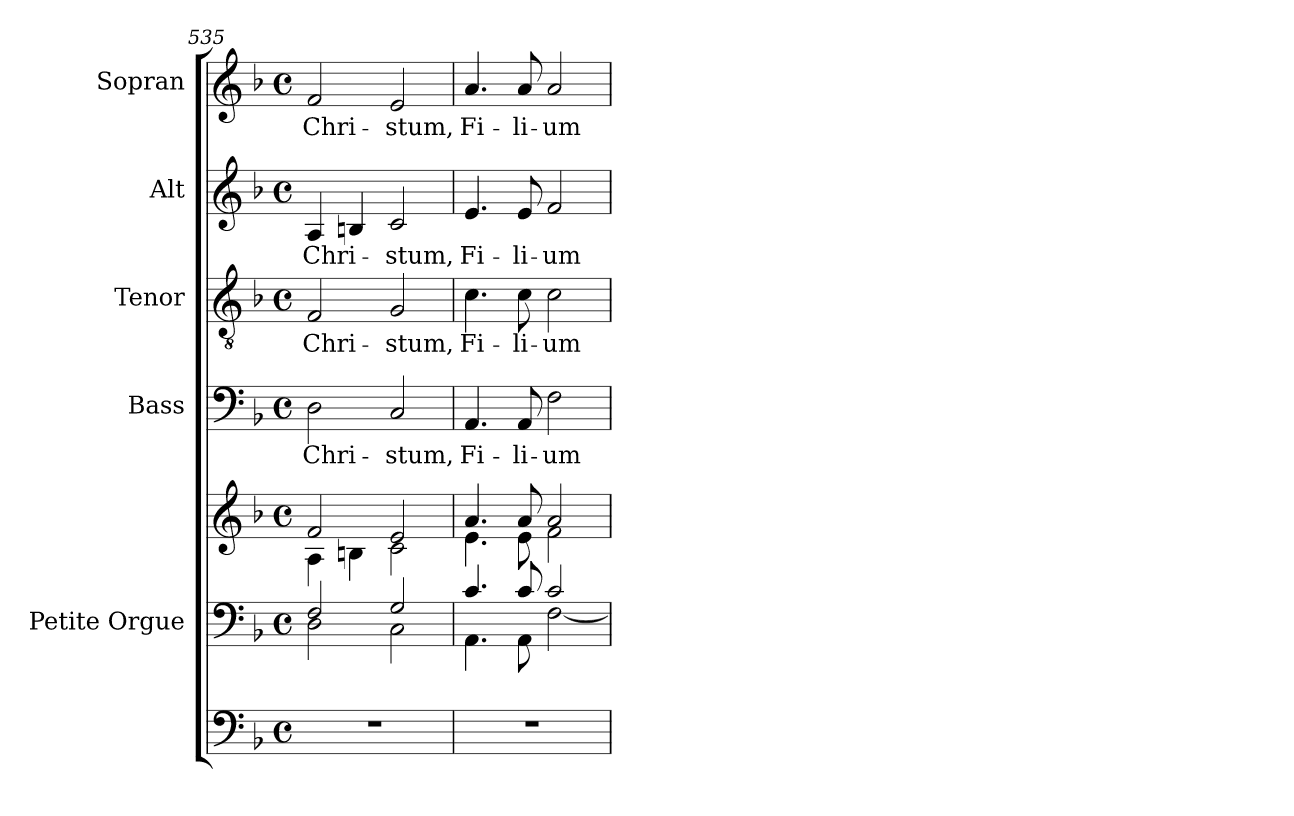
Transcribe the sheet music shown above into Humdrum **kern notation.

**kern	**kern	**kern	**kern	**text	**kern	**text	**kern	**text	**kern	**text
*part6	*part5	*part5	*part4	*part4	*part3	*part3	*part2	*part2	*part1	*part1
*staff7	*staff6	*staff5	*staff4	*staff4	*staff3	*staff3	*staff2	*staff2	*staff1	*staff1
*	*I"Petite Orgue	*	*I"Bass	*	*I"Tenor	*	*I"Alt	*	*I"Sopran	*
*	*I'Org. 1	*	*I'B.	*	*I'T.	*	*I'A.	*	*I'S.	*
*clefF4	*clefF4	*clefG2	*clefF4	*	*clefGv2	*	*clefG2	*	*clefG2	*
*k[b-]	*k[b-]	*k[b-]	*k[b-]	*	*k[b-]	*	*k[b-]	*	*k[b-]	*
*F:	*F:	*F:	*F:	*	*F:	*	*F:	*	*F:	*
*M4/4	*M4/4	*M4/4	*M4/4	*	*M4/4	*	*M4/4	*	*M4/4	*
*met(c)	*met(c)	*met(c)	*met(c)	*	*met(c)	*	*met(c)	*	*met(c)	*
=535	=535	=535	=535	=535	=535	=535	=535	=535	=535	=535
*	*^	*^	*	*	*	*	*	*	*	*
!	!	!	!	!	!	!LO:LY:b	!	!LO:LY:b	!	!LO:LY:b	!	!LO:LY:b
1r	2F/	2D\	2f/	4A\	2D\	Chri-	2F/	Chri-	4A/	Chri-	2f/	Chri-
.	.	.	.	4Bn\	.	.	.	.	4Bn/	.	.	.
!	!	!	!	!	!	!LO:LY:b	!	!LO:LY:b	!	!LO:LY:b	!	!LO:LY:b
.	2G/	2C\	2e/	2c\	2C/	-stum,	2G/	-stum,	2c/	-stum,	2e/	-stum,
=536	=536	=536	=536	=536	=536	=536	=536	=536	=536	=536	=536	=536
!	!	!	!	!	!	!LO:LY:b	!	!LO:LY:b	!	!LO:LY:b	!	!LO:LY:b
1r	4.c/	4.AA\	4.a/	4.e\	4.AA/	Fi-	4.c\	Fi-	4.e/	Fi-	4.a/	Fi-
!	!	!	!	!	!	!LO:LY:b	!	!LO:LY:b	!	!LO:LY:b	!	!LO:LY:b
.	8c/	8AA\	8a/	8e\	8AA/	-li-	8c\	-li-	8e/	-li-	8a/	-li-
!	!	!	!	!	!	!LO:LY:b	!	!LO:LY:b	!	!LO:LY:b	!	!LO:LY:b
.	2c/	[<2F\	2a/	2f\	2F\	-um	2c\	-um	2f/	-um	2a/	-um
*	*v	*v	*	*	*	*	*	*	*	*	*	*
*	*	*v	*v	*	*	*	*	*	*	*	*
=	=	=	=	=	=	=	=	=	=	=
*-	*-	*-	*-	*-	*-	*-	*-	*-	*-	*-
